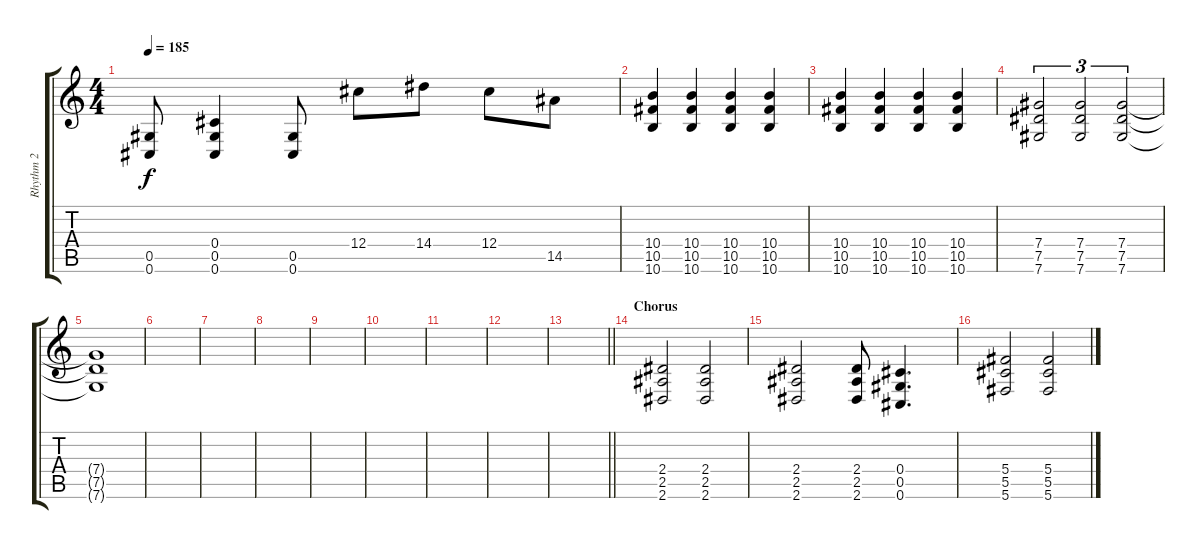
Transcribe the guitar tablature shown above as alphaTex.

\track ("Rhythm 2" "Rhythm 2") {instrument overdrivenguitar}
\staff {score tabs}
\tuning (Eb4 Bb3 Gb3 Db3 Ab2 Db2) {hide}
\ts (4 4)
\tempo 185
\clef g2
\ks c
(0.5 0.6).8{dy f} (0.4 0.5 0.6).4 (0.5 0.6).8 12.4.8 14.4.8 12.4.8 14.5.8 |
(10.4 10.5 10.6).4 (10.4 10.5 10.6).4 (10.4 10.5 10.6).4 (10.4 10.5 10.6).4 |
(10.4 10.5 10.6).4 (10.4 10.5 10.6).4 (10.4 10.5 10.6).4 (10.4 10.5 10.6).4 |
(7.4 7.5 7.6).2{tu (3 2)} (7.4 7.5 7.6).2{tu (3 2)} (7.4 7.5 7.6).2{tu (3 2)} |
(7.4{t} 7.5{t} 7.6{t}).1 |
|
|
|
|
|
|
|
\barLineRight lightlight
|
\section ("" "Chorus")
(2.4 2.5 2.6).2 (2.4 2.5 2.6).2 |
(2.4 2.5 2.6).2 (2.4 2.5 2.6).8 (0.4 0.5 0.6).4{d} |
(5.4 5.5 5.6).2 (5.4 5.5 5.6).2
